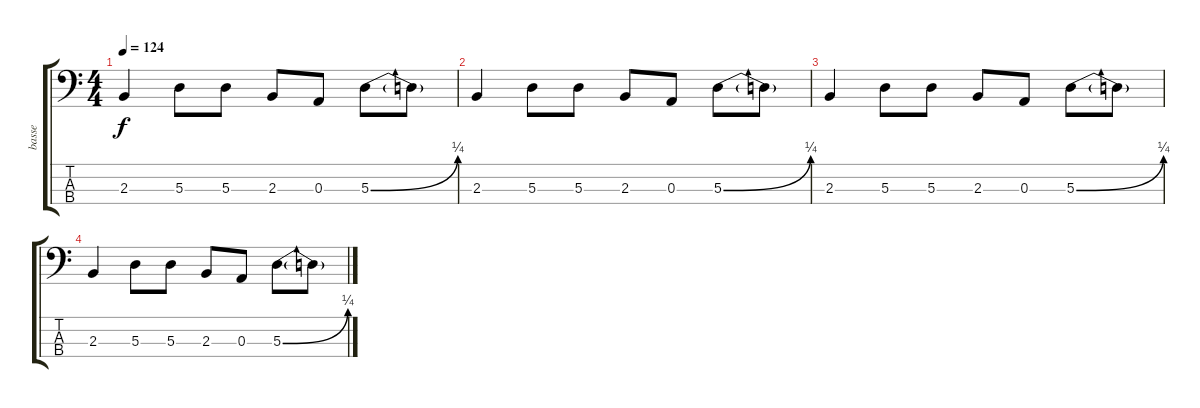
\track ("basse" "basse") {instrument electricbassfinger}
\staff {score tabs}
\tuning (G2 D2 A1 E1) {hide}
\ts (4 4)
\tempo 124
\clef f4
\ks c
2.3.4{dy f} 5.3.8 5.3.8 2.3.8 0.3.8 5.3{be (bend 0 0 60 1)}.8 5.3{t}.8 |
2.3.4 5.3.8 5.3.8 2.3.8 0.3.8 5.3{be (bend 0 0 60 1)}.8 5.3{t}.8 |
2.3.4 5.3.8 5.3.8 2.3.8 0.3.8 5.3{be (bend 0 0 60 1)}.8 5.3{t}.8 |
2.3.4 5.3.8 5.3.8 2.3.8 0.3.8 5.3{be (bend 0 0 60 1)}.8 5.3{t}.8
